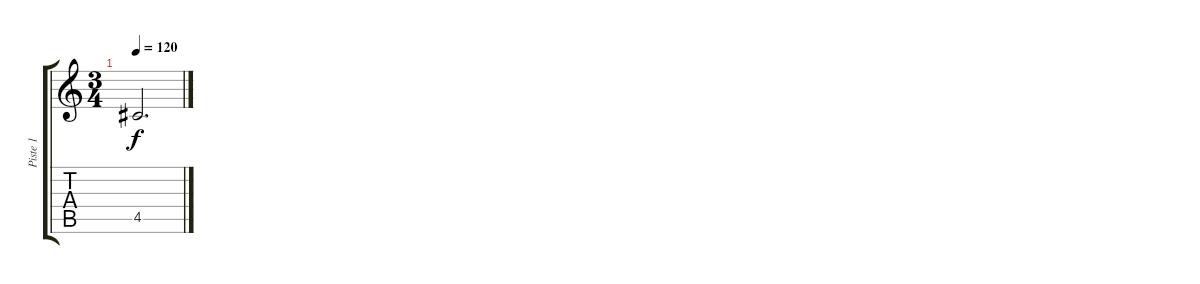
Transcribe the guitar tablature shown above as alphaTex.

\track ("Piste 1" "Piste 1") {instrument acousticguitarnylon}
\staff {score tabs}
\tuning (E4 B3 G3 D3 A2 E2) {hide}
\ts (3 4)
\tempo 120
\clef g2
\ks c
4.5.2{d dy f}
